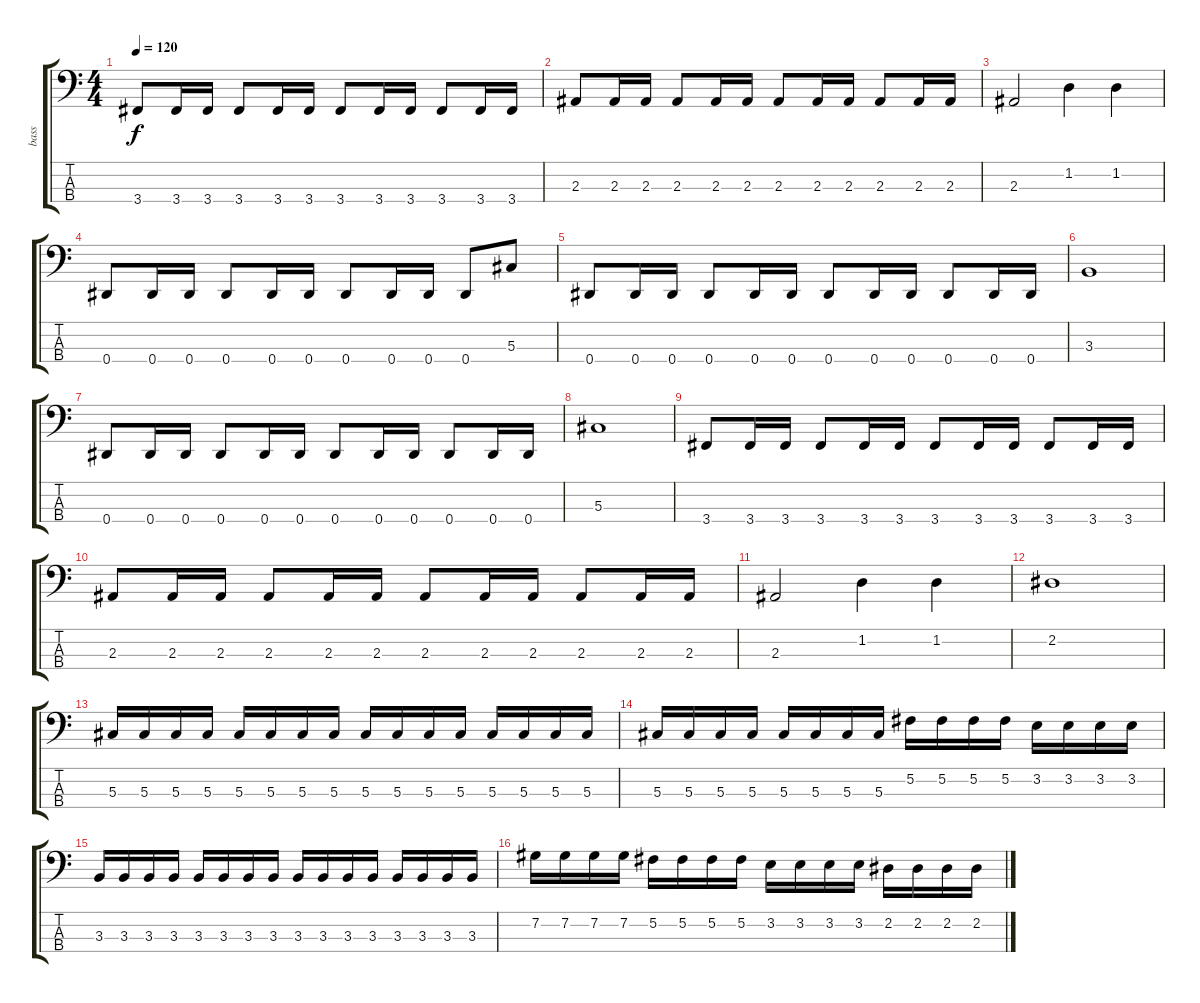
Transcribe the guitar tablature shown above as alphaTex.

\track ("bass" "bass") {instrument electricbasspick}
\staff {score tabs}
\tuning (Gb2 Db2 Ab1 Eb1) {hide}
\ts (4 4)
\tempo 120
\clef f4
\ks c
3.4.8{dy f} 3.4.16 3.4.16 3.4.8 3.4.16 3.4.16 3.4.8 3.4.16 3.4.16 3.4.8 3.4.16 3.4.16 |
2.3.8 2.3.16 2.3.16 2.3.8 2.3.16 2.3.16 2.3.8 2.3.16 2.3.16 2.3.8 2.3.16 2.3.16 |
2.3.2 1.2.4 1.2.4 |
0.4.8 0.4.16 0.4.16 0.4.8 0.4.16 0.4.16 0.4.8 0.4.16 0.4.16 0.4.8 5.3.8 |
0.4.8 0.4.16 0.4.16 0.4.8 0.4.16 0.4.16 0.4.8 0.4.16 0.4.16 0.4.8 0.4.16 0.4.16 |
3.3.1 |
0.4.8 0.4.16 0.4.16 0.4.8 0.4.16 0.4.16 0.4.8 0.4.16 0.4.16 0.4.8 0.4.16 0.4.16 |
5.3.1 |
3.4.8 3.4.16 3.4.16 3.4.8 3.4.16 3.4.16 3.4.8 3.4.16 3.4.16 3.4.8 3.4.16 3.4.16 |
2.3.8 2.3.16 2.3.16 2.3.8 2.3.16 2.3.16 2.3.8 2.3.16 2.3.16 2.3.8 2.3.16 2.3.16 |
2.3.2 1.2.4 1.2.4 |
2.2.1 |
5.3.16 5.3.16 5.3.16 5.3.16 5.3.16 5.3.16 5.3.16 5.3.16 5.3.16 5.3.16 5.3.16 5.3.16 5.3.16 5.3.16 5.3.16 5.3.16 |
5.3.16 5.3.16 5.3.16 5.3.16 5.3.16 5.3.16 5.3.16 5.3.16 5.2.16 5.2.16 5.2.16 5.2.16 3.2.16 3.2.16 3.2.16 3.2.16 |
3.3.16 3.3.16 3.3.16 3.3.16 3.3.16 3.3.16 3.3.16 3.3.16 3.3.16 3.3.16 3.3.16 3.3.16 3.3.16 3.3.16 3.3.16 3.3.16 |
7.2.16 7.2.16 7.2.16 7.2.16 5.2.16 5.2.16 5.2.16 5.2.16 3.2.16 3.2.16 3.2.16 3.2.16 2.2.16 2.2.16 2.2.16 2.2.16
